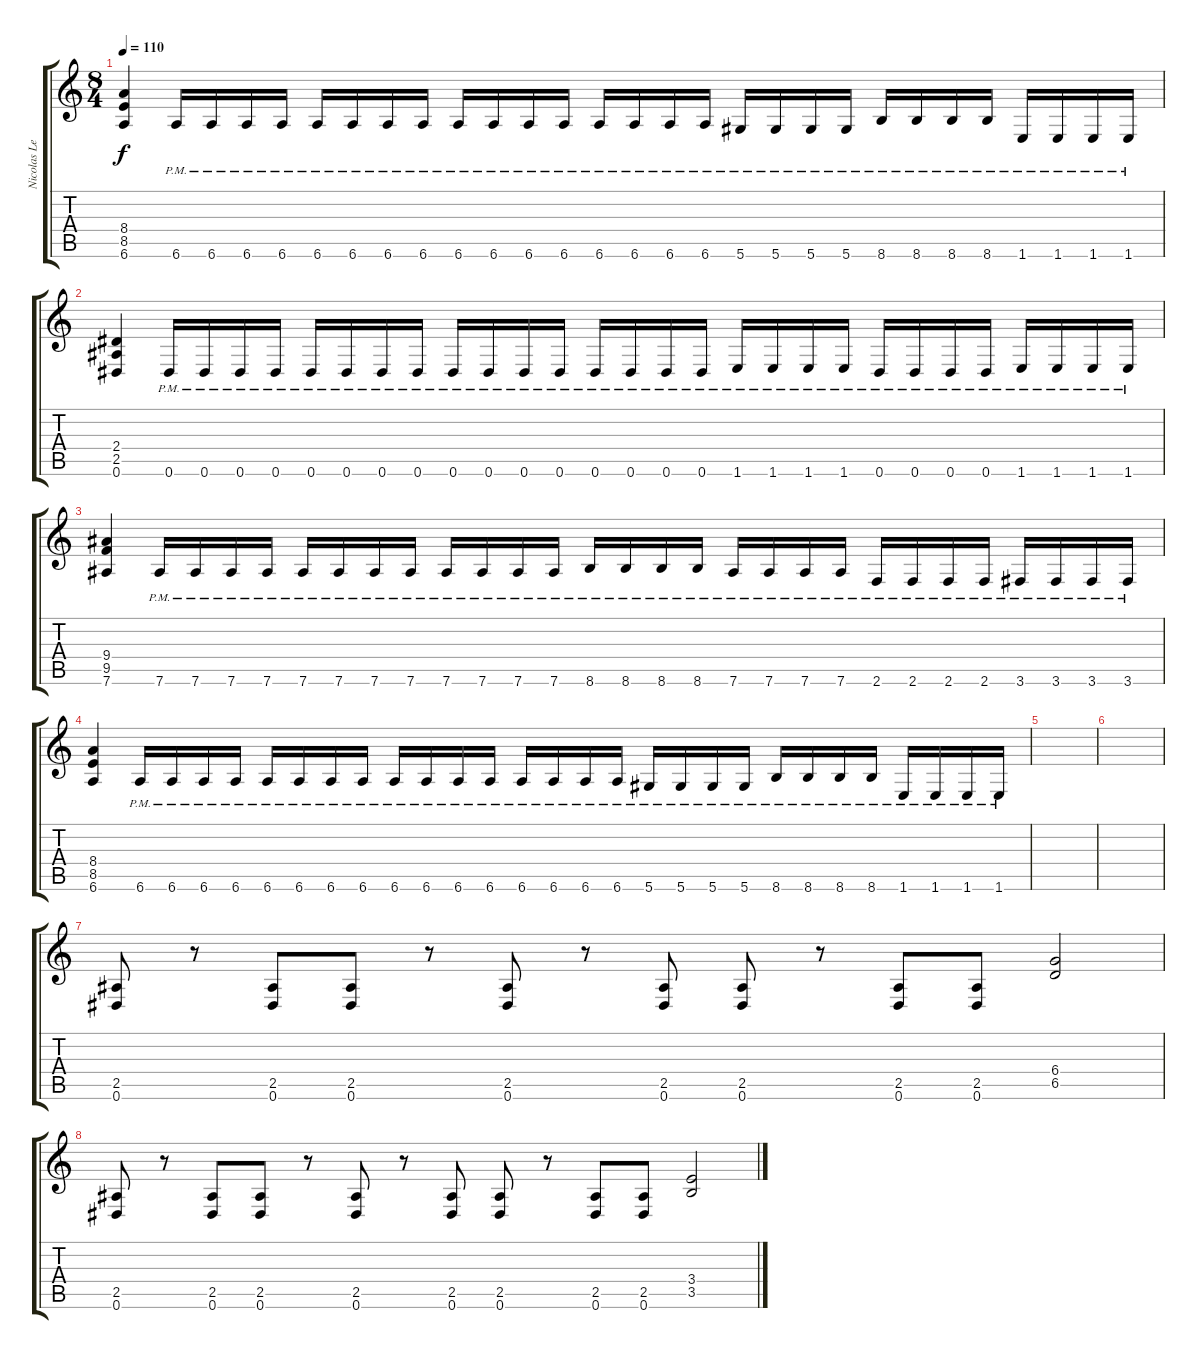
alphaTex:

\track ("Nicolas Leclerc" "Nicolas Le") {instrument distortionguitar}
\staff {score tabs}
\tuning (Eb4 Bb3 Gb3 Db3 Ab2 Eb2) {hide}
\ts (8 4)
\tempo 110
\clef g2
\ks c
(8.4 8.5 6.6).4{dy f} 6.6{pm}.16 6.6{pm}.16 6.6{pm}.16 6.6{pm}.16 6.6{pm}.16 6.6{pm}.16 6.6{pm}.16 6.6{pm}.16 6.6{pm}.16 6.6{pm}.16 6.6{pm}.16 6.6{pm}.16 6.6{pm}.16 6.6{pm}.16 6.6{pm}.16 6.6{pm}.16 5.6{pm}.16 5.6{pm}.16 5.6{pm}.16 5.6{pm}.16 8.6{pm}.16 8.6{pm}.16 8.6{pm}.16 8.6{pm}.16 1.6{pm}.16 1.6{pm}.16 1.6{pm}.16 1.6{pm}.16 |
(2.4 2.5 0.6).4 0.6{pm}.16 0.6{pm}.16 0.6{pm}.16 0.6{pm}.16 0.6{pm}.16 0.6{pm}.16 0.6{pm}.16 0.6{pm}.16 0.6{pm}.16 0.6{pm}.16 0.6{pm}.16 0.6{pm}.16 0.6{pm}.16 0.6{pm}.16 0.6{pm}.16 0.6{pm}.16 1.6{pm}.16 1.6{pm}.16 1.6{pm}.16 1.6{pm}.16 0.6{pm}.16 0.6{pm}.16 0.6{pm}.16 0.6{pm}.16 1.6{pm}.16 1.6{pm}.16 1.6{pm}.16 1.6{pm}.16 |
(9.4 9.5 7.6).4 7.6{pm}.16 7.6{pm}.16 7.6{pm}.16 7.6{pm}.16 7.6{pm}.16 7.6{pm}.16 7.6{pm}.16 7.6{pm}.16 7.6{pm}.16 7.6{pm}.16 7.6{pm}.16 7.6{pm}.16 8.6{pm}.16 8.6{pm}.16 8.6{pm}.16 8.6{pm}.16 7.6{pm}.16 7.6{pm}.16 7.6{pm}.16 7.6{pm}.16 2.6{pm}.16 2.6{pm}.16 2.6{pm}.16 2.6{pm}.16 3.6{pm}.16 3.6{pm}.16 3.6{pm}.16 3.6{pm}.16 |
(8.4 8.5 6.6).4 6.6{pm}.16 6.6{pm}.16 6.6{pm}.16 6.6{pm}.16 6.6{pm}.16 6.6{pm}.16 6.6{pm}.16 6.6{pm}.16 6.6{pm}.16 6.6{pm}.16 6.6{pm}.16 6.6{pm}.16 6.6{pm}.16 6.6{pm}.16 6.6{pm}.16 6.6{pm}.16 5.6{pm}.16 5.6{pm}.16 5.6{pm}.16 5.6{pm}.16 8.6{pm}.16 8.6{pm}.16 8.6{pm}.16 8.6{pm}.16 1.6{pm}.16 1.6{pm}.16 1.6{pm}.16 1.6{pm}.16 |
|
|
(2.5 0.6).8 r.8 (2.5 0.6).8 (2.5 0.6).8 r.8 (2.5 0.6).8 r.8 (2.5 0.6).8 (2.5 0.6).8 r.8 (2.5 0.6).8 (2.5 0.6).8 (6.4 6.5).2 |
(2.5 0.6).8 r.8 (2.5 0.6).8 (2.5 0.6).8 r.8 (2.5 0.6).8 r.8 (2.5 0.6).8 (2.5 0.6).8 r.8 (2.5 0.6).8 (2.5 0.6).8 (3.4 3.5).2
